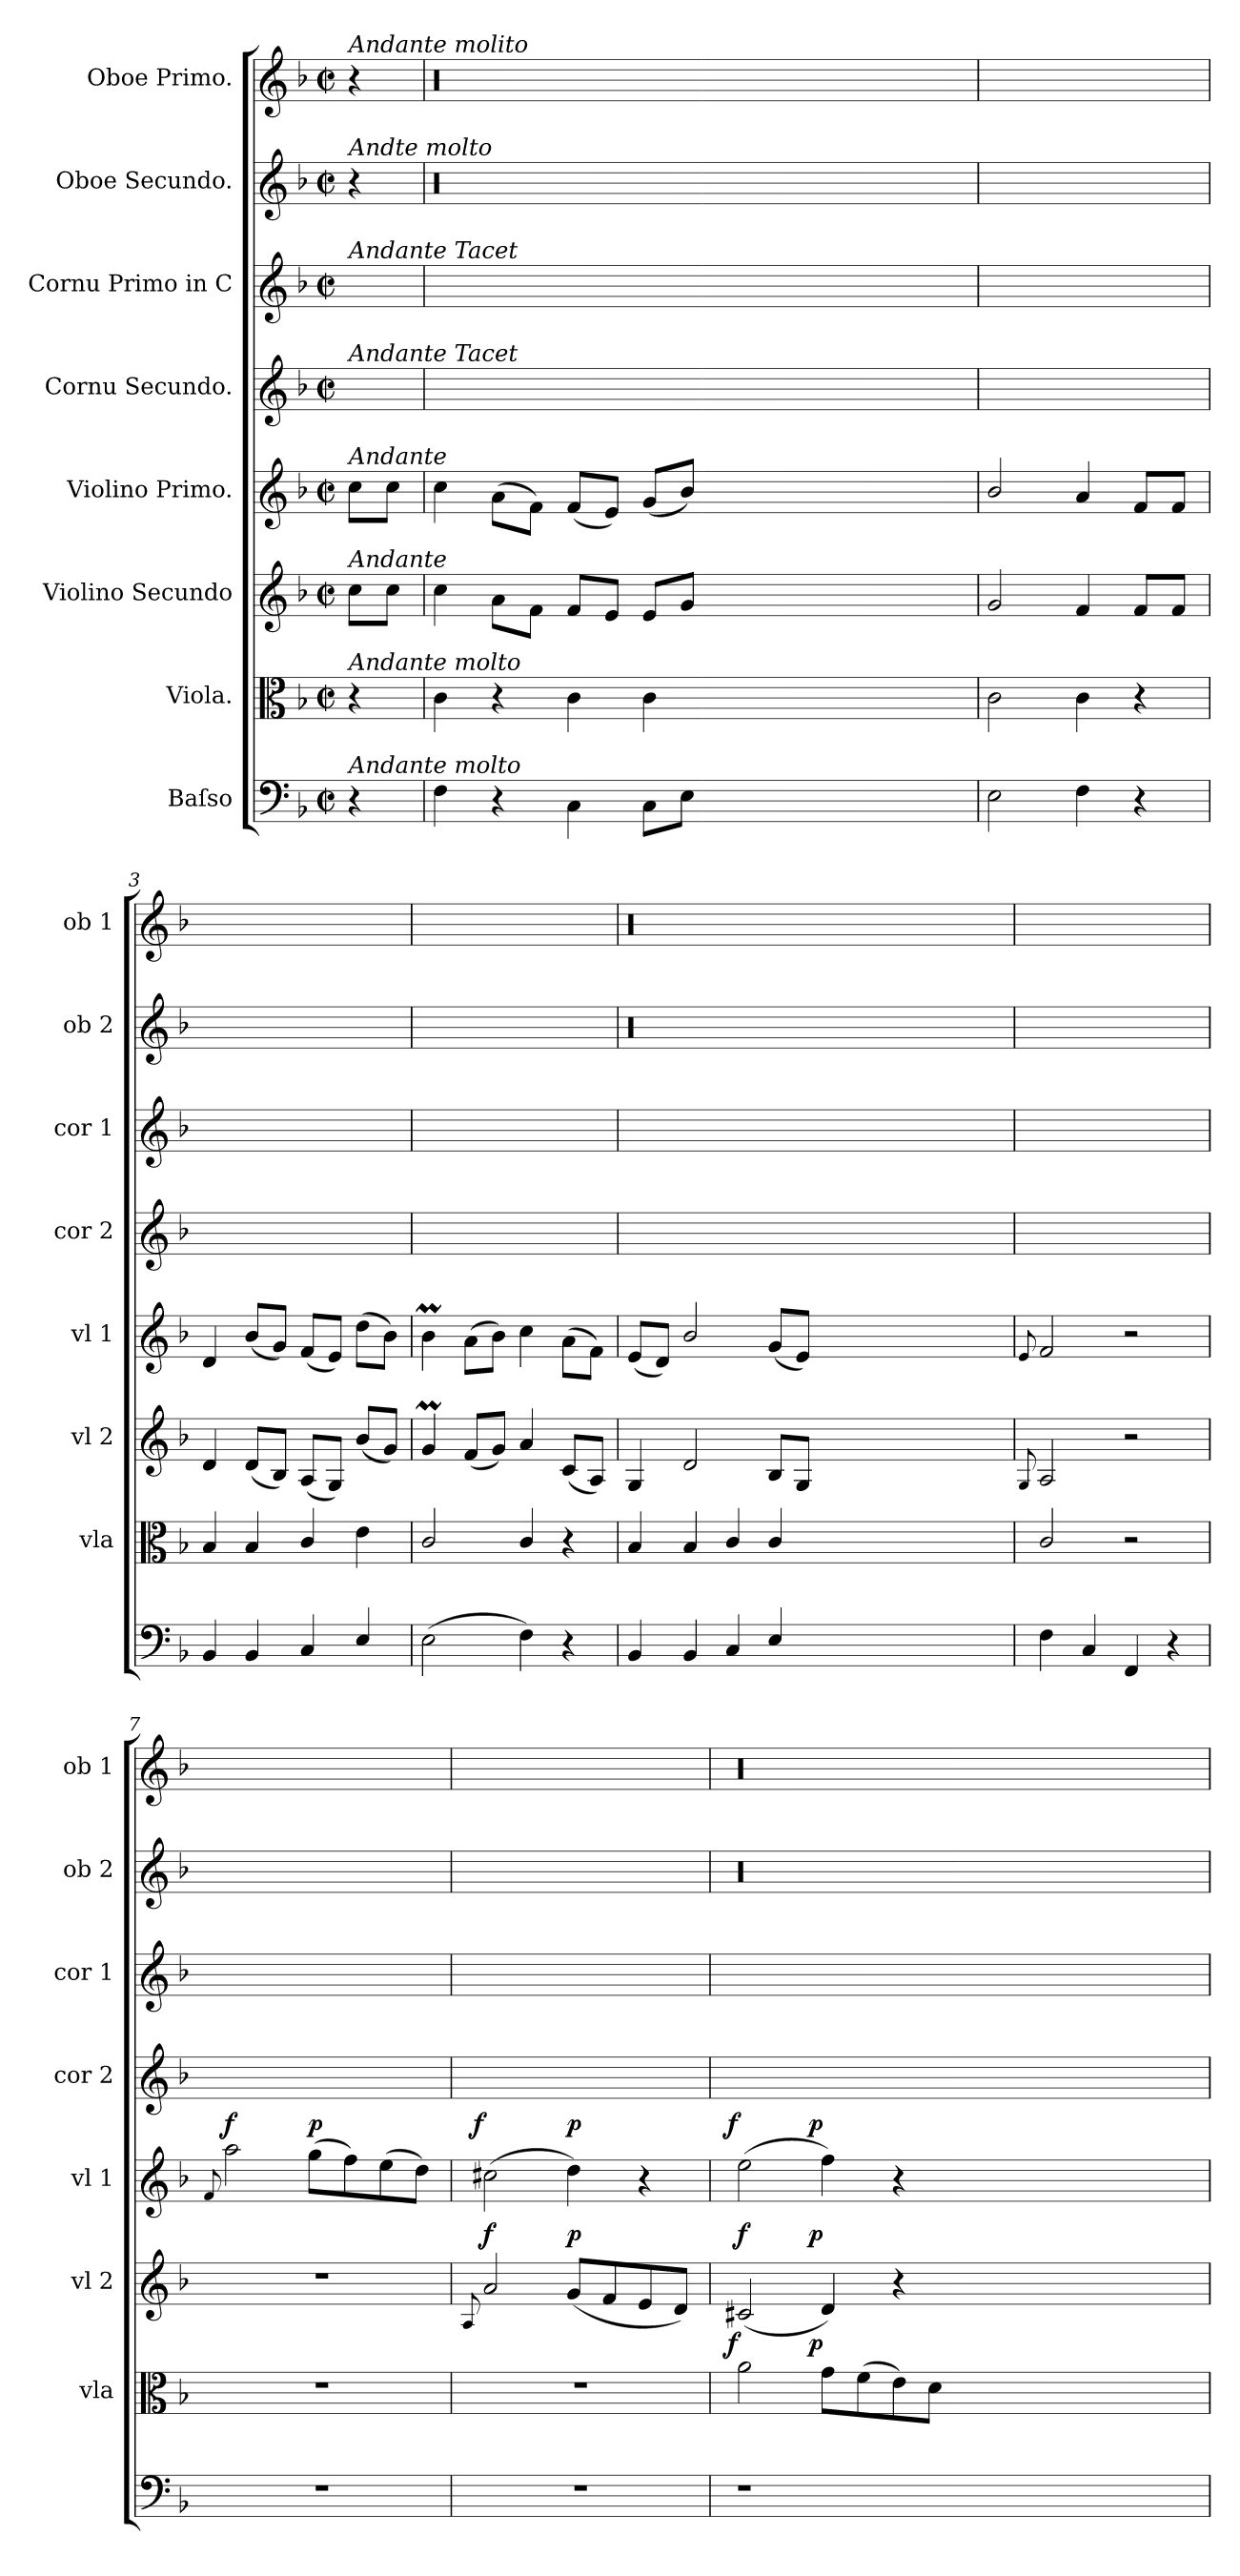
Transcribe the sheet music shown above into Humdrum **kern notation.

**kern	**dynam	**kern	**dynam	**kern	**dynam	**kern	**dynam	**kern	**kern	**kern	**kern
*part8	*part8	*part7	*part7	*part6	*part6	*part5	*part5	*part4	*part3	*part2	*part1
*staff8	*staff8	*staff7	*staff7	*staff6	*staff6	*staff5	*staff5	*staff4	*staff3	*staff2	*staff1
*I"Baſso	*	*I"Viola.	*	*I"Violino Secundo	*	*I"Violino Primo.	*	*I"Cornu Secundo.	*I"Cornu Primo in C	*I"Oboe Secundo.	*I"Oboe Primo.
*	*	*I'vla	*	*I'vl 2	*	*I'vl 1	*	*I'cor 2	*I'cor 1	*I'ob 2	*I'ob 1
*clefF4	*	*clefC3	*	*clefG2	*	*clefG2	*	*clefG2	*clefG2	*clefG2	*clefG2
*k[b-]	*	*k[b-]	*	*k[b-]	*	*k[b-]	*	*k[b-]	*k[b-]	*k[b-]	*k[b-]
*F:	*	*F:	*	*F:	*	*F:	*	*F:	*F:	*F:	*F:
*M2/2	*	*M2/2	*	*M2/2	*	*M2/2	*	*M2/2	*M2/2	*M2/2	*M2/2
*met(c|)	*	*met(c|)	*	*met(c|)	*	*met(c|)	*	*met(c|)	*met(c|)	*met(c|)	*met(c|)
=	=	=	=	=	=	=	=	=	=	=	=
!	!	!	!	!	!	!	!	!	!	!	!LO:TX:a:i:t=Andante molito
!	!	!	!	!	!	!	!	!	!	!LO:TX:a:i:t=Andte molto	!
!	!	!	!	!	!	!	!	!	!LO:TX:a:i:t=Andante Tacet	!	!
!	!	!	!	!	!	!	!	!LO:TX:a:i:t=Andante Tacet	!	!	!
!	!	!	!	!	!	!LO:TX:a:i:t=Andante	!	!	!	!	!
!	!	!	!	!LO:TX:a:i:t=Andante	!	!	!	!	!	!	!
!	!	!LO:TX:a:i:t=Andante molto	!	!	!	!	!	!	!	!	!
!LO:TX:a:i:t=Andante molto	!	!	!	!	!	!	!	!	!	!	!
!	!LO:DY:rj	!	!LO:DY:a	!	!LO:DY:rj	!	!LO:DY:rj	!	!	!	!
4r	pianissimo	4r	pianiſsime	8cc\L	pianissimo	8cc\L	pianiſsimo	4ryy	4ryy	4r	4r
.	.	.	.	8cc\J	.	8cc\J	.	.	.	.	.
=1	=1	=1	=1	=1	=1	=1	=1	=1	=1	=1	=1
4F\	.	4c\	.	4cc\	.	4cc\	.	1ryy	1ryy	00r	00r
4r	.	4r	.	8a\L	.	(8a\L	.	.	.	.	.
.	.	.	.	8f\J	.	8f\J)	.	.	.	.	.
4C\	.	4c\	.	8f/L	.	(8f/L	.	.	.	.	.
.	.	.	.	8e/J	.	8e/J)	.	.	.	.	.
8C\L	.	4c\	.	8e/L	.	(8g/L	.	.	.	.	.
8E\J	.	.	.	8g/J	.	8b-/J)	.	.	.	.	.
0.ryy	.	0.ryy	.	0.ryy	.	0.ryy	.	0.ryy	0.ryy	.	.
=2	=2	=2	=2	=2	=2	=2	=2	=2	=2	=2	=2
2E\	.	2c\	.	2g/	.	2b-/	.	1ryy	1ryy	1ryy	1ryy
4F\	.	4c\	.	4f/	.	4a/	.	.	.	.	.
4r	.	4r	.	8f/L	.	8f/L	.	.	.	.	.
.	.	.	.	8f/J	.	8f/J	.	.	.	.	.
=3	=3	=3	=3	=3	=3	=3	=3	=3	=3	=3	=3
4BB-/	.	4B-/	.	4d/	.	4d/	.	1ryy	1ryy	1ryy	1ryy
4BB-/	.	4B-/	.	(8d/L	.	(8b-/L	.	.	.	.	.
.	.	.	.	8B-/J)	.	8g/J)	.	.	.	.	.
4C/	.	4c/	.	(8A/L	.	(8f/L	.	.	.	.	.
.	.	.	.	8G/J)	.	8e/J)	.	.	.	.	.
4E/	.	4e\	.	(8b-/L	.	(8dd\L	.	.	.	.	.
.	.	.	.	8g/J)	.	8b-\J)	.	.	.	.	.
=4	=4	=4	=4	=4	=4	=4	=4	=4	=4	=4	=4
(2E\	.	2c/	.	4gM/	.	4b-M\	.	1ryy	1ryy	1ryy	1ryy
.	.	.	.	(8f/L	.	(8a\L	.	.	.	.	.
.	.	.	.	8g/J)	.	8b-\J)	.	.	.	.	.
4F\)	.	4c/	.	4a/	.	4cc\	.	.	.	.	.
4r	.	4r	.	(8c/L	.	(8a\L	.	.	.	.	.
.	.	.	.	8A/J)	.	8f\J)	.	.	.	.	.
=5	=5	=5	=5	=5	=5	=5	=5	=5	=5	=5	=5
4BB-/	.	4B-/	.	4G/	.	(8e/L	.	1ryy	1ryy	00r	00r
.	.	.	.	.	.	8d/J)	.	.	.	.	.
4BB-/	.	4B-/	.	2d/	.	2b-/	.	.	.	.	.
4C/	.	4c/	.	.	.	.	.	.	.	.	.
4E/	.	4c/	.	8B-/L	.	(8g/L	.	.	.	.	.
.	.	.	.	8G/J	.	8e/J)	.	.	.	.	.
0.ryy	.	0.ryy	.	0.ryy	.	0.ryy	.	0.ryy	0.ryy	.	.
=6	=6	=6	=6	=6	=6	=6	=6	=6	=6	=6	=6
.	.	.	.	8qqG/	.	8qqe/	.	.	.	.	.
4F\	.	2c/	.	2A/	.	2f/	.	1ryy	1ryy	1ryy	1ryy
4C/	.	.	.	.	.	.	.	.	.	.	.
4FF/	.	2r	.	2r	.	2r	.	.	.	.	.
4r	.	.	.	.	.	.	.	.	.	.	.
=7	=7	=7	=7	=7	=7	=7	=7	=7	=7	=7	=7
.	.	.	.	.	.	8qqf/	.	.	.	.	.
!	!	!	!	!	!	!	!LO:DY:a	!	!	!	!
1r	.	1r	.	1r	.	2aa\	f	1ryy	1ryy	1ryy	1ryy
!	!	!	!	!	!	!	!LO:DY:a	!	!	!	!
.	.	.	.	.	.	(8gg\L	p	.	.	.	.
.	.	.	.	.	.	8ff\)	.	.	.	.	.
.	.	.	.	.	.	(8ee\	.	.	.	.	.
.	.	.	.	.	.	8dd\J)	.	.	.	.	.
=8	=8	=8	=8	=8	=8	=8	=8	=8	=8	=8	=8
.	.	.	.	8qqA/	.	.	.	.	.	.	.
!	!	!	!	!	!LO:DY:a	!	!LO:DY:a:rj	!	!	!	!
1r	.	1r	.	2a/	f.	(2cc#X\	f	1ryy	1ryy	1ryy	1ryy
!	!	!	!	!	!LO:DY:a	!	!LO:DY:a	!	!	!	!
.	.	.	.	(8g/L	p.	4dd\)	p	.	.	.	.
.	.	.	.	8f/	.	.	.	.	.	.	.
.	.	.	.	8e/	.	4r	.	.	.	.	.
.	.	.	.	8d/J)	.	.	.	.	.	.	.
=9	=9	=9	=9	=9	=9	=9	=9	=9	=9	=9	=9
!	!	!	!LO:DY:a:rj	!	!LO:DY:a	!	!LO:DY:a:rj	!	!	!	!
1r	.	2a\	f	(2c#X/	f	(2ee\	f	1ryy	1ryy	00r	00r
!	!	!	!LO:DY:a:rj	!	!LO:DY:a:rj	!	!LO:DY:a:rj	!	!	!	!
.	.	8g\L	p	4d/)	p	4ff\)	p	.	.	.	.
.	.	(8f\	.	.	.	.	.	.	.	.	.
.	.	8e\)	.	4r	.	4r	.	.	.	.	.
.	.	8d\J	.	.	.	.	.	.	.	.	.
0.ryy	.	0.ryy	.	0.ryy	.	0.ryy	.	0.ryy	0.ryy	.	.
=	=	=	=	=	=	=	=	=	=	=	=
*-	*-	*-	*-	*-	*-	*-	*-	*-	*-	*-	*-
